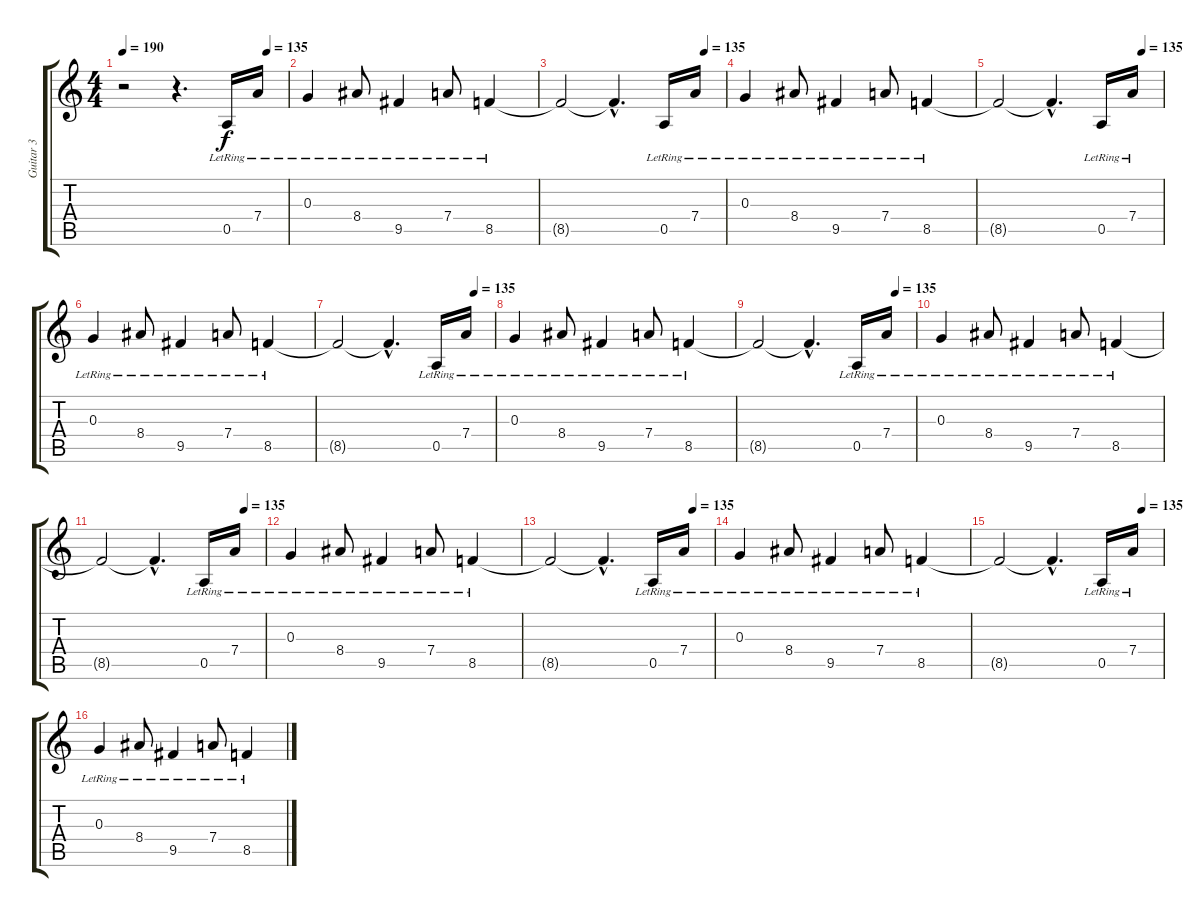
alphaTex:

\track ("Guitar 3" "Guitar 3") {instrument acousticguitarsteel}
\staff {score tabs}
\tuning (E4 B3 G3 D3 A2 E2) {hide}
\ts (4 4)
\tempo 190
\tempo (135 0.875)
\clef g2
\ks c
r.2{dy f} r.4{d} 0.5{lr}.16{volume 8 balance 0 instrument acousticguitarsteel} 7.4{lr}.16 |
0.3{lr}.4 8.4{lr}.8 9.5{lr}.4 7.4{lr}.8 8.5{lr}.4 |
\tempo (135 0.875)
8.5{t}.2 8.5{hac t}.4{d} 0.5{lr}.16{volume 8 balance 0 instrument acousticguitarsteel} 7.4{lr}.16 |
0.3{lr}.4 8.4{lr}.8 9.5{lr}.4 7.4{lr}.8 8.5{lr}.4 |
\tempo (135 0.875)
8.5{t}.2 8.5{hac t}.4{d} 0.5{lr}.16{volume 8 balance 0 instrument acousticguitarsteel} 7.4{lr}.16 |
0.3{lr}.4 8.4{lr}.8 9.5{lr}.4 7.4{lr}.8 8.5{lr}.4 |
\tempo (135 0.875)
8.5{t}.2 8.5{hac t}.4{d} 0.5{lr}.16{volume 8 balance 16 instrument acousticguitarsteel} 7.4{lr}.16 |
0.3{lr}.4 8.4{lr}.8 9.5{lr}.4 7.4{lr}.8 8.5{lr}.4 |
\tempo (135 0.875)
8.5{t}.2 8.5{hac t}.4{d} 0.5{lr}.16{volume 8 balance 0 instrument acousticguitarsteel} 7.4{lr}.16 |
0.3{lr}.4 8.4{lr}.8 9.5{lr}.4 7.4{lr}.8 8.5{lr}.4 |
\tempo (135 0.875)
8.5{t}.2 8.5{hac t}.4{d} 0.5{lr}.16{volume 8 balance 0 instrument acousticguitarsteel} 7.4{lr}.16 |
0.3{lr}.4 8.4{lr}.8 9.5{lr}.4 7.4{lr}.8 8.5{lr}.4 |
\tempo (135 0.875)
8.5{t}.2 8.5{hac t}.4{d} 0.5{lr}.16{volume 8 balance 0 instrument acousticguitarsteel} 7.4{lr}.16 |
0.3{lr}.4 8.4{lr}.8 9.5{lr}.4 7.4{lr}.8 8.5{lr}.4 |
\tempo (135 0.875)
8.5{t}.2 8.5{hac t}.4{d} 0.5{lr}.16{volume 8 balance 0 instrument acousticguitarsteel} 7.4{lr}.16 |
0.3{lr}.4 8.4{lr}.8 9.5{lr}.4 7.4{lr}.8 8.5{lr}.4
